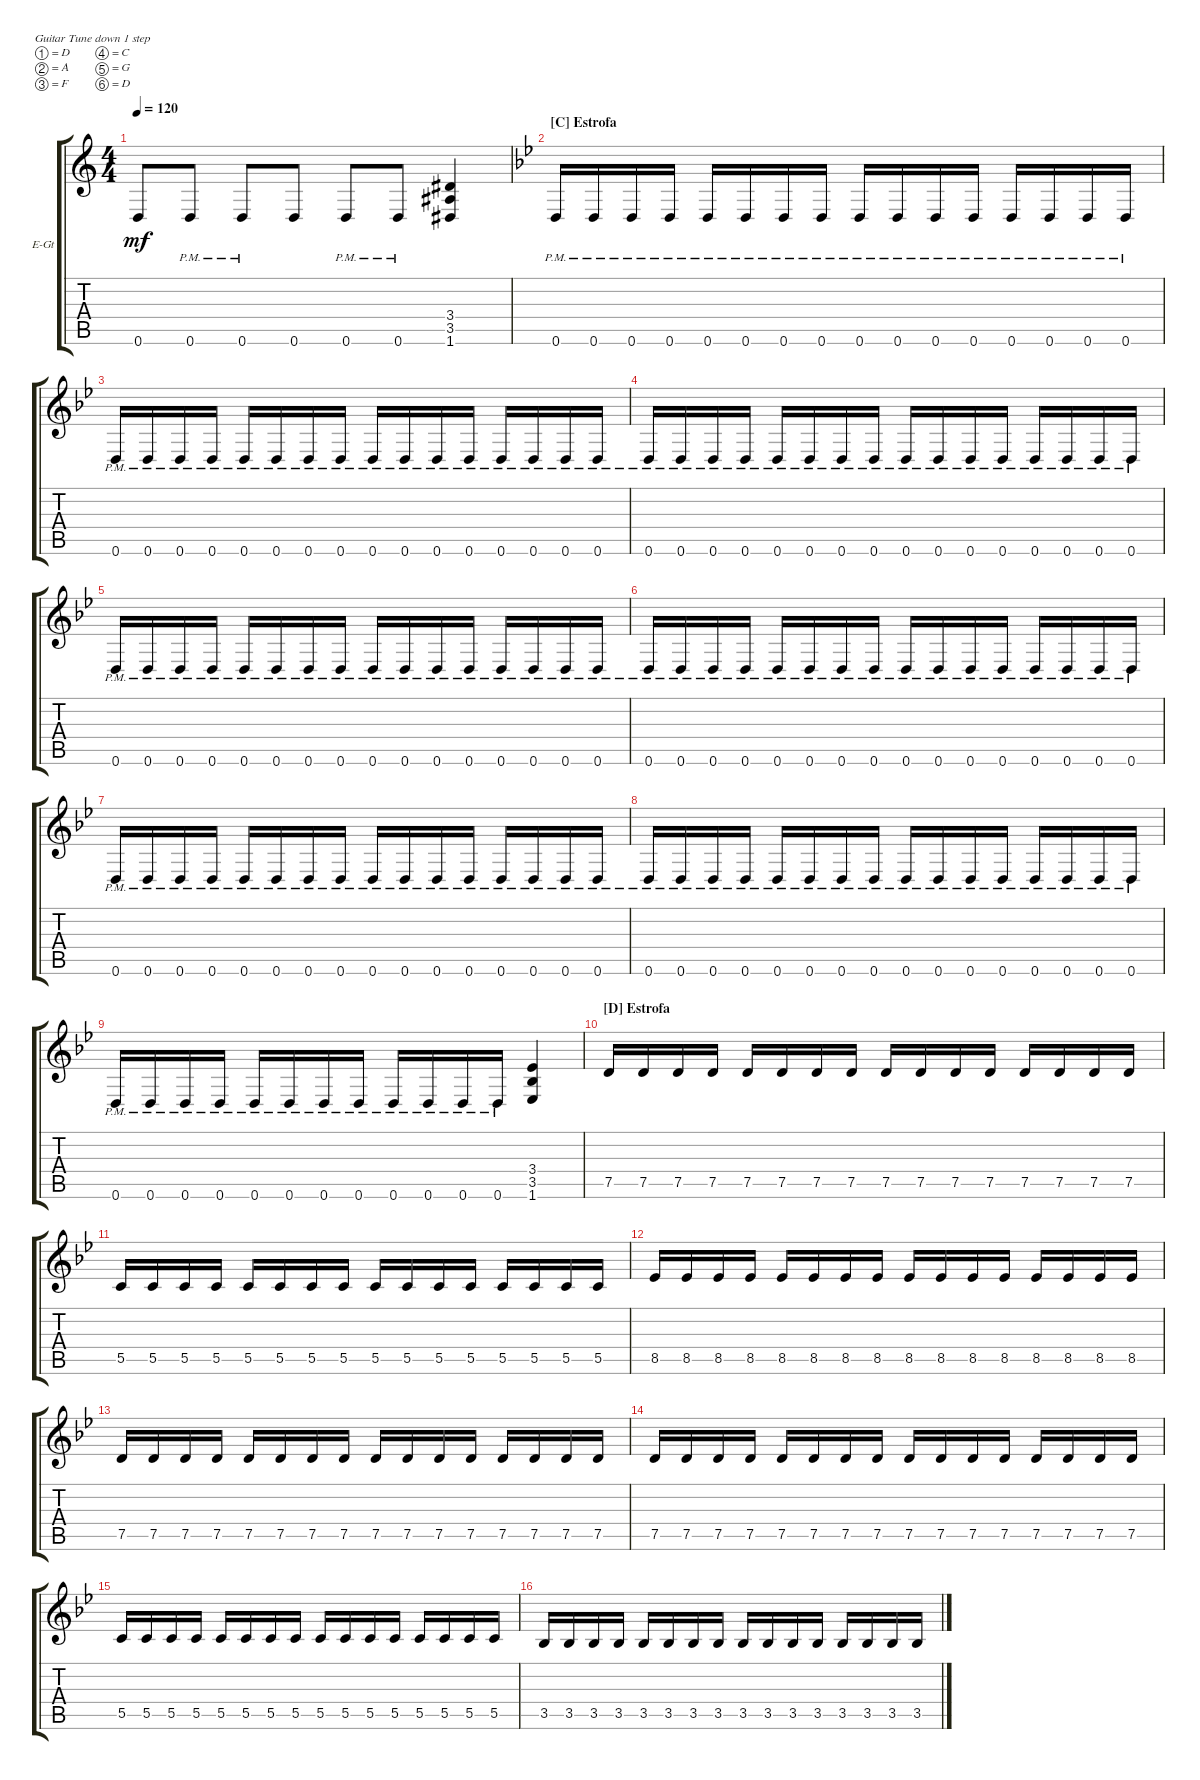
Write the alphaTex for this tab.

\bracketExtendMode groupsimilarinstruments
\firstSystemTrackNameOrientation horizontal
\otherSystemsTrackNameOrientation horizontal
\track ("Guitar 2 Ghoul" "E-Gt") {instrument distortionguitar}
\staff {score tabs}
\tuning (D4 A3 F3 C3 G2 D2)
\ts (4 4)
\tempo 120
\clef g2
\ks c
0.6.8{dy mf} 0.6{pm}.8 0.6{pm}.8 0.6.8 0.6{pm}.8 0.6{pm}.8 (1.6 3.5 3.4).4 |
\section ("C" "Estrofa")
\ks bb
0.6{pm}.16 0.6{pm}.16 0.6{pm}.16 0.6{pm}.16 0.6{pm}.16 0.6{pm}.16 0.6{pm}.16 0.6{pm}.16 0.6{pm}.16 0.6{pm}.16 0.6{pm}.16 0.6{pm}.16 0.6{pm}.16 0.6{pm}.16 0.6{pm}.16 0.6{pm}.16 |
0.6{pm}.16 0.6{pm}.16 0.6{pm}.16 0.6{pm}.16 0.6{pm}.16 0.6{pm}.16 0.6{pm}.16 0.6{pm}.16 0.6{pm}.16 0.6{pm}.16 0.6{pm}.16 0.6{pm}.16 0.6{pm}.16 0.6{pm}.16 0.6{pm}.16 0.6{pm}.16 |
0.6{pm}.16 0.6{pm}.16 0.6{pm}.16 0.6{pm}.16 0.6{pm}.16 0.6{pm}.16 0.6{pm}.16 0.6{pm}.16 0.6{pm}.16 0.6{pm}.16 0.6{pm}.16 0.6{pm}.16 0.6{pm}.16 0.6{pm}.16 0.6{pm}.16 0.6{pm}.16 |
0.6{pm}.16 0.6{pm}.16 0.6{pm}.16 0.6{pm}.16 0.6{pm}.16 0.6{pm}.16 0.6{pm}.16 0.6{pm}.16 0.6{pm}.16 0.6{pm}.16 0.6{pm}.16 0.6{pm}.16 0.6{pm}.16 0.6{pm}.16 0.6{pm}.16 0.6{pm}.16 |
0.6{pm}.16 0.6{pm}.16 0.6{pm}.16 0.6{pm}.16 0.6{pm}.16 0.6{pm}.16 0.6{pm}.16 0.6{pm}.16 0.6{pm}.16 0.6{pm}.16 0.6{pm}.16 0.6{pm}.16 0.6{pm}.16 0.6{pm}.16 0.6{pm}.16 0.6{pm}.16 |
0.6{pm}.16 0.6{pm}.16 0.6{pm}.16 0.6{pm}.16 0.6{pm}.16 0.6{pm}.16 0.6{pm}.16 0.6{pm}.16 0.6{pm}.16 0.6{pm}.16 0.6{pm}.16 0.6{pm}.16 0.6{pm}.16 0.6{pm}.16 0.6{pm}.16 0.6{pm}.16 |
0.6{pm}.16 0.6{pm}.16 0.6{pm}.16 0.6{pm}.16 0.6{pm}.16 0.6{pm}.16 0.6{pm}.16 0.6{pm}.16 0.6{pm}.16 0.6{pm}.16 0.6{pm}.16 0.6{pm}.16 0.6{pm}.16 0.6{pm}.16 0.6{pm}.16 0.6{pm}.16 |
0.6{pm}.16 0.6{pm}.16 0.6{pm}.16 0.6{pm}.16 0.6{pm}.16 0.6{pm}.16 0.6{pm}.16 0.6{pm}.16 0.6{pm}.16 0.6{pm}.16 0.6{pm}.16 0.6{pm}.16 (3.5 3.4 1.6).4 |
\section ("D" "Estrofa")
7.5.16 7.5.16 7.5.16 7.5.16 7.5.16 7.5.16 7.5.16 7.5.16 7.5.16 7.5.16 7.5.16 7.5.16 7.5.16 7.5.16 7.5.16 7.5.16 |
5.5.16 5.5.16 5.5.16 5.5.16 5.5.16 5.5.16 5.5.16 5.5.16 5.5.16 5.5.16 5.5.16 5.5.16 5.5.16 5.5.16 5.5.16 5.5.16 |
8.5.16 8.5.16 8.5.16 8.5.16 8.5.16 8.5.16 8.5.16 8.5.16 8.5.16 8.5.16 8.5.16 8.5.16 8.5.16 8.5.16 8.5.16 8.5.16 |
7.5.16 7.5.16 7.5.16 7.5.16 7.5.16 7.5.16 7.5.16 7.5.16 7.5.16 7.5.16 7.5.16 7.5.16 7.5.16 7.5.16 7.5.16 7.5.16 |
7.5.16 7.5.16 7.5.16 7.5.16 7.5.16 7.5.16 7.5.16 7.5.16 7.5.16 7.5.16 7.5.16 7.5.16 7.5.16 7.5.16 7.5.16 7.5.16 |
5.5.16 5.5.16 5.5.16 5.5.16 5.5.16 5.5.16 5.5.16 5.5.16 5.5.16 5.5.16 5.5.16 5.5.16 5.5.16 5.5.16 5.5.16 5.5.16 |
3.5.16 3.5.16 3.5.16 3.5.16 3.5.16 3.5.16 3.5.16 3.5.16 3.5.16 3.5.16 3.5.16 3.5.16 3.5.16 3.5.16 3.5.16 3.5.16
